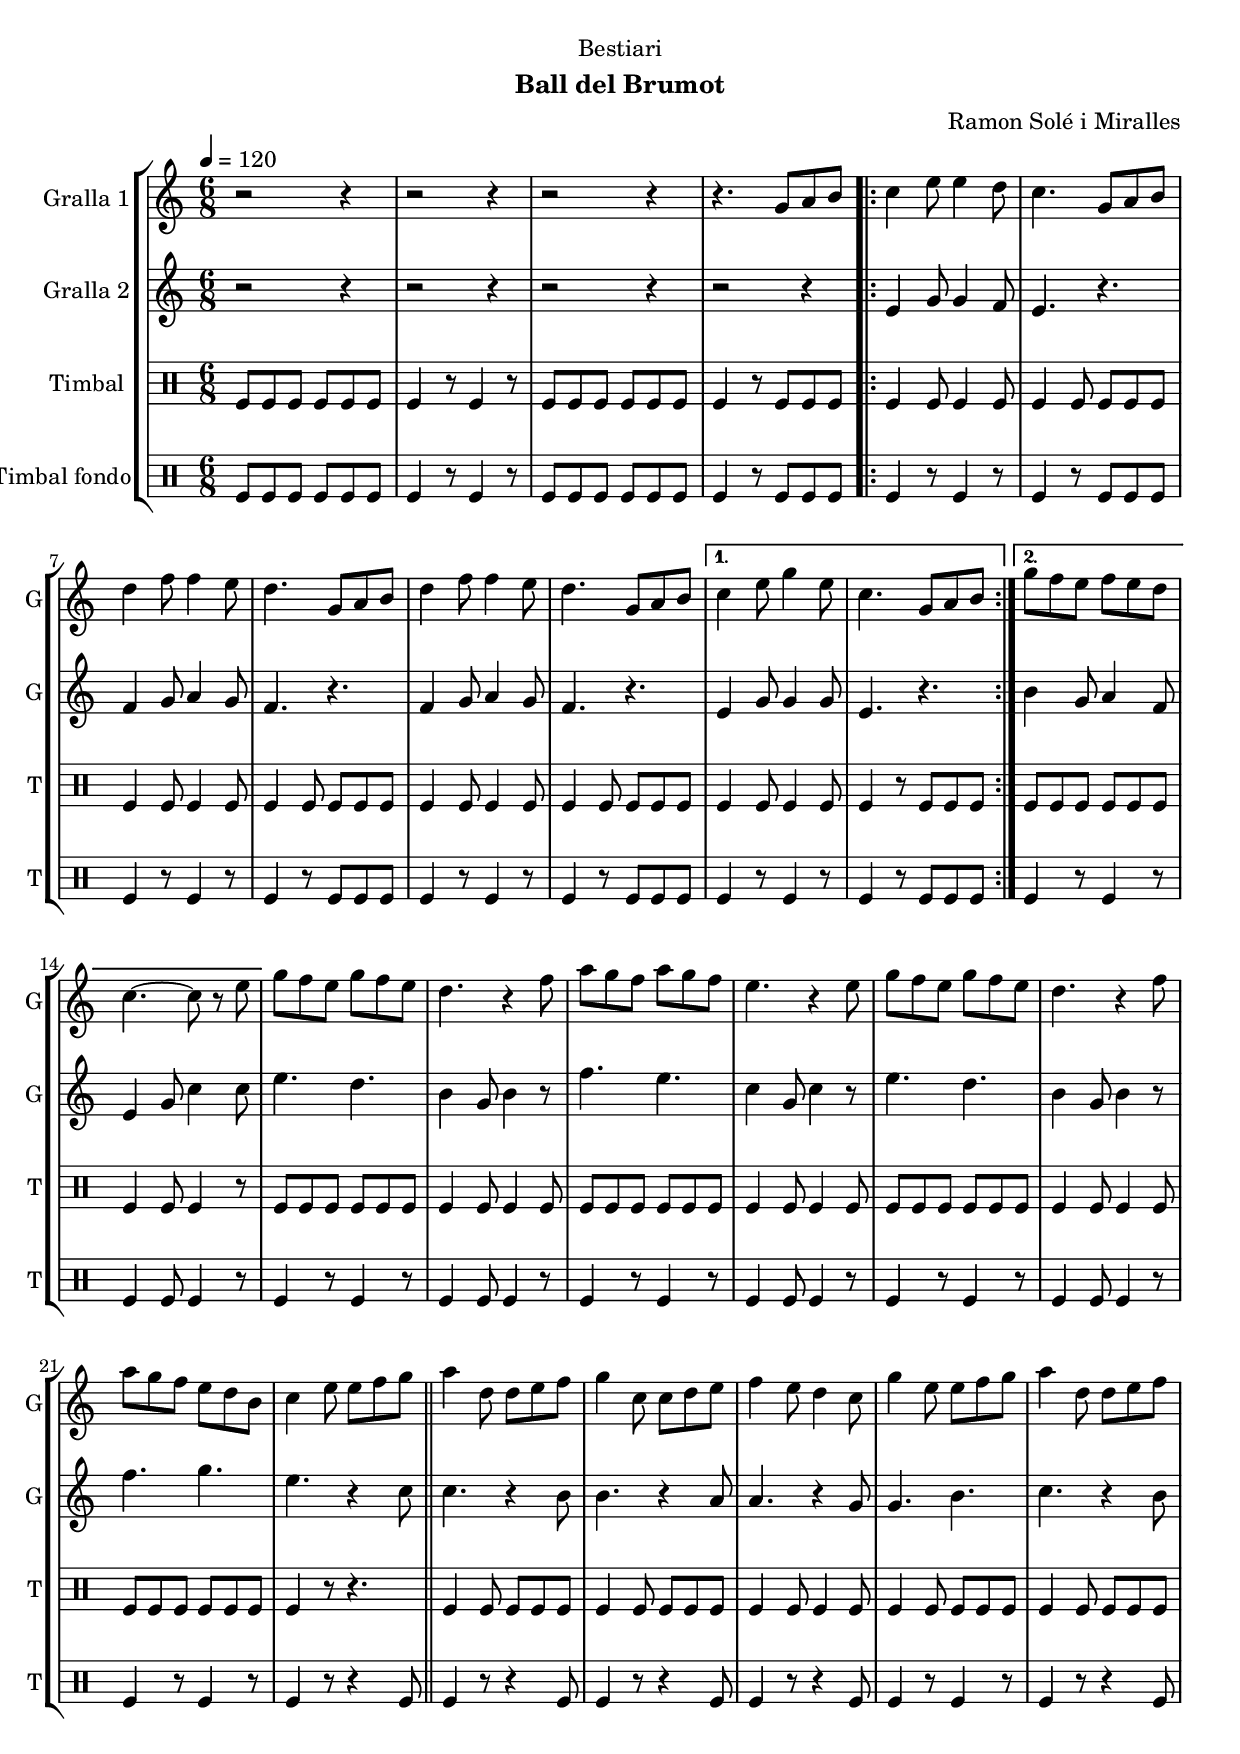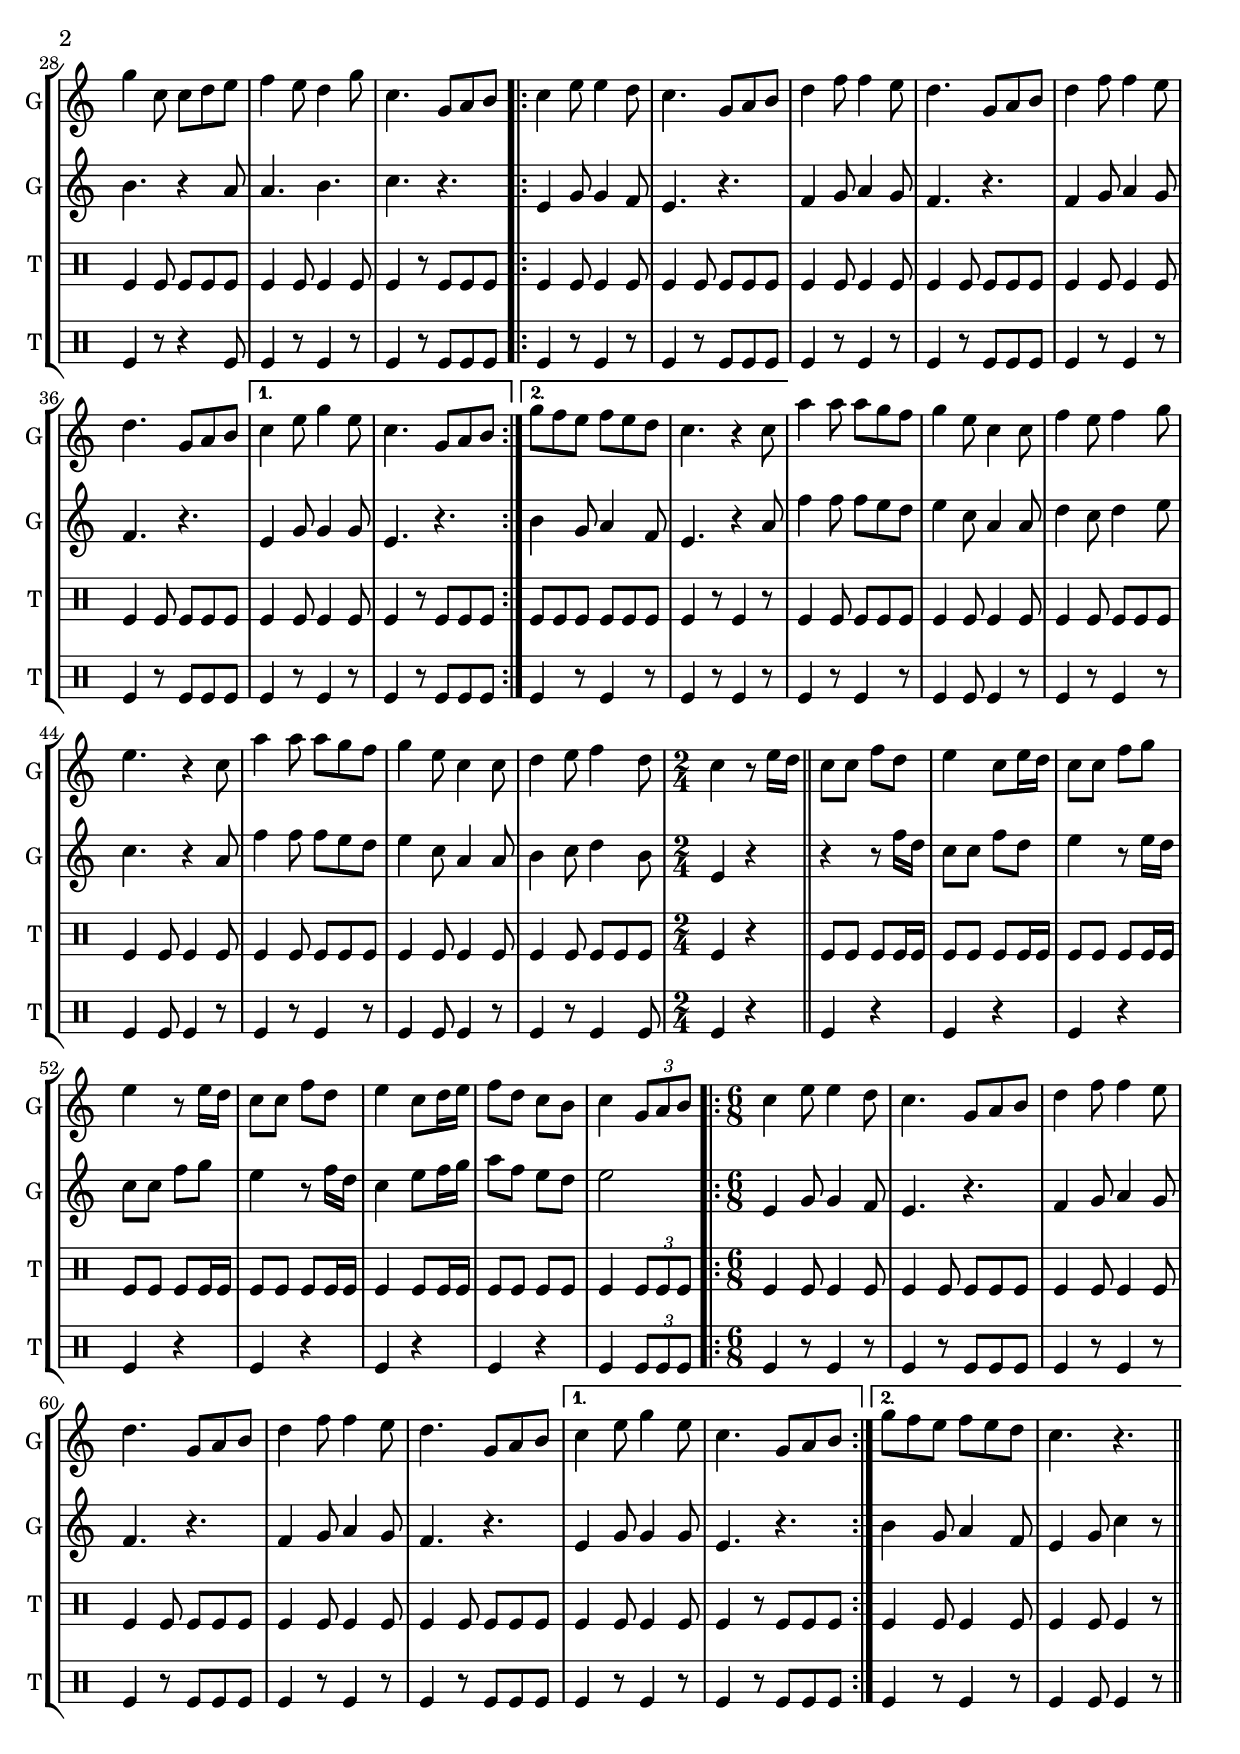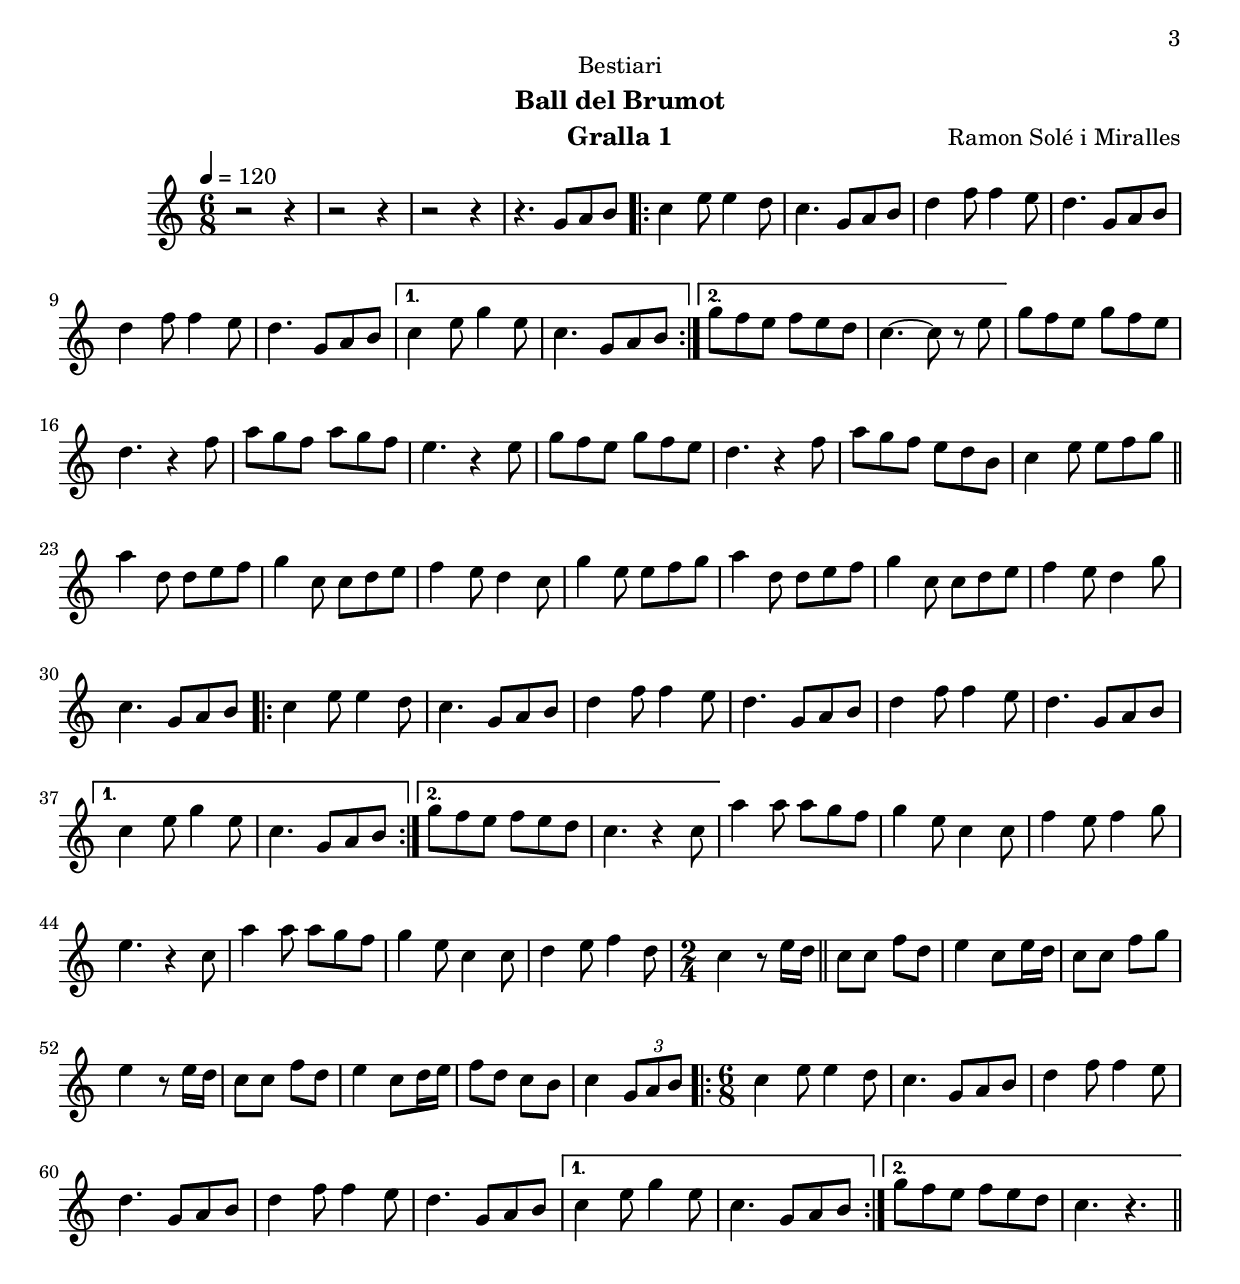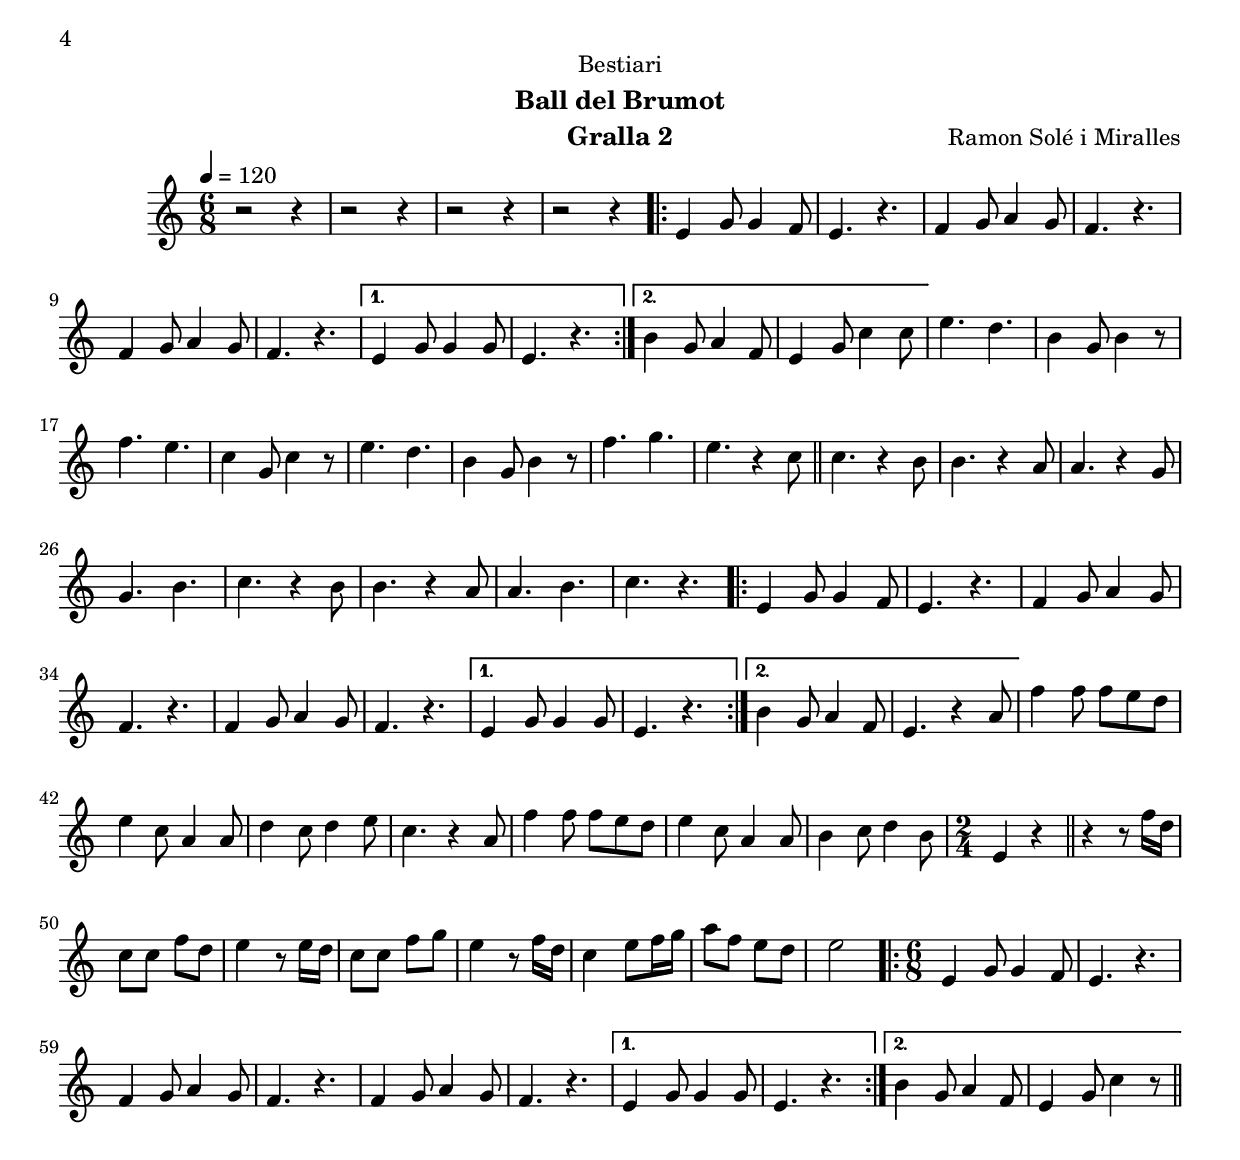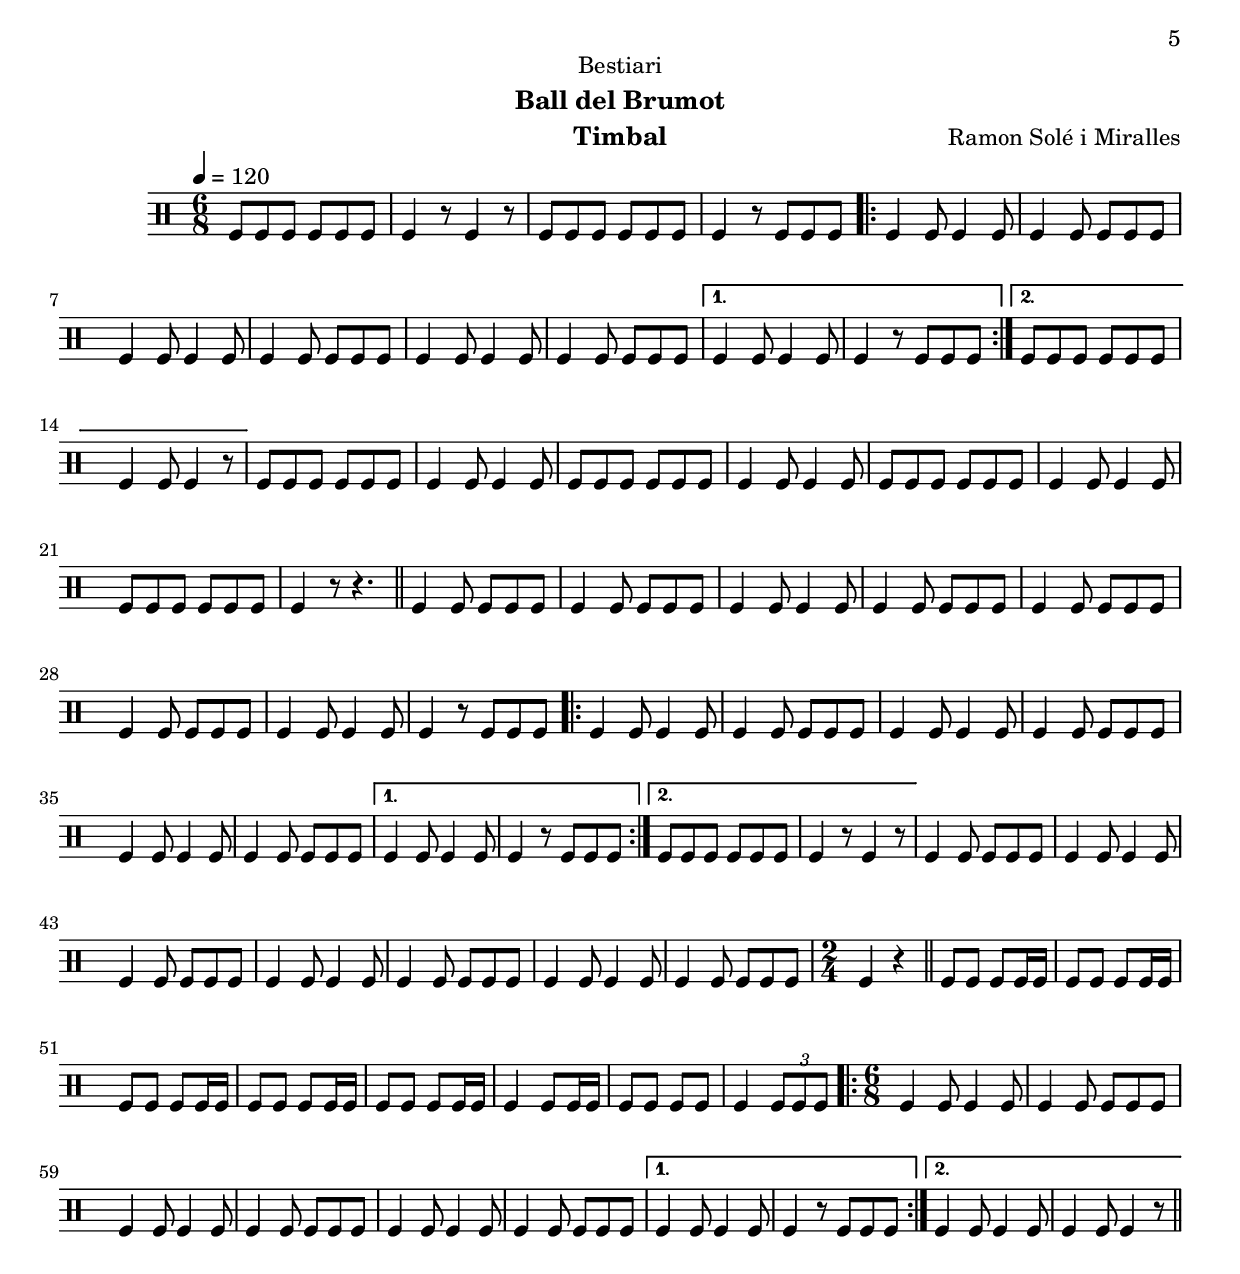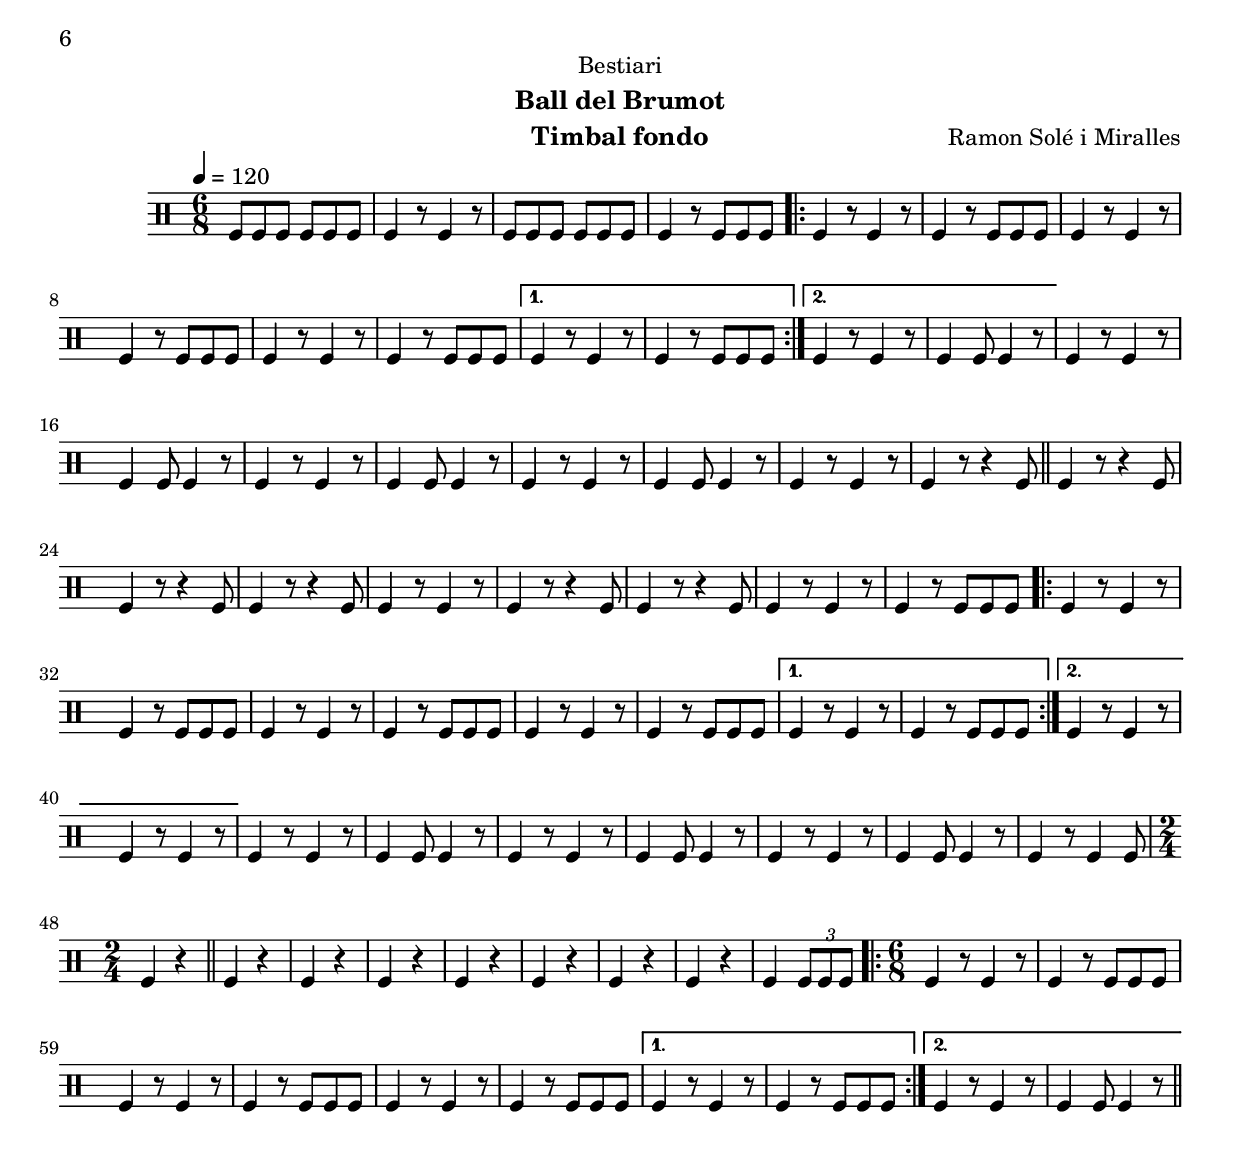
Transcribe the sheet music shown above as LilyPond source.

\version "2.16.2"

\header {
  dedication="Bestiari"
  title=""
  subtitle="Ball del Brumot"
  subsubtitle=""
  poet=""
  meter=""
  piece=""
  composer="Ramon Solé i Miralles"
  arranger=""
  opus=""
  instrument=""
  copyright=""
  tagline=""
}

liniaroAa =
\relative g'
{
  \tempo 4 = 120
  \clef treble
  \key c \major
  \time 6/8
  r2 r4  |
  r2 r4  |
  r2 r4  |
  r4. g8 a b  |
  %05
  \repeat volta 2 { c4 e8 e4 d8  |
  c4. g8 a b  |
  d4 f8 f4 e8  |
  d4. g,8 a b  |
  d4 f8 f4 e8  |
  %10
  d4. g,8 a b }
  \alternative { { c4 e8 g4 e8  |
  c4. g8 a b }
  { g'8 f e f e d  |
  c4. ~ c8 r e } }
  %15
  g8 f e g f e  |
  d4. r4 f8  |
  a8 g f a g f  |
  e4. r4 e8  |
  g8 f e g f e  |
  %20
  d4. r4 f8  |
  a8 g f e d b  |
  c4 e8 e f g  \bar "||"
  a4 d,8 d e f  |
  g4 c,8 c d e  |
  %25
  f4 e8 d4 c8  |
  g'4 e8 e f g  |
  a4 d,8 d e f  |
  g4 c,8 c d e  |
  f4 e8 d4 g8  |
  %30
  c,4. g8 a b  |
  \repeat volta 2 { c4 e8 e4 d8  |
  c4. g8 a b  |
  d4 f8 f4 e8  |
  d4. g,8 a b  |
  %35
  d4 f8 f4 e8  |
  d4. g,8 a b }
  \alternative { { c4 e8 g4 e8  |
  c4. g8 a b }
  { g'8 f e f e d  |
  %40
  c4. r4 c8 } }
  a'4 a8 a g f  |
  g4 e8 c4 c8  |
  f4 e8 f4 g8  |
  e4. r4 c8  |
  %45
  a'4 a8 a g f  |
  g4 e8 c4 c8  |
  d4 e8 f4 d8  |
  \time 2/4   c4 r8 e16 d \bar "||"
  c8 c f d  |
  %50
  e4 c8 e16 d  |
  c8 c f g  |
  e4 r8 e16 d  |
  c8 c f d  |
  e4 c8 d16 e  |
  %55
  f8 d c b  |
  c4 \times 2/3 { g8 a b }  |
  \time 6/8   \repeat volta 2 { c4 e8 e4 d8  |
  c4. g8 a b  |
  d4 f8 f4 e8  |
  %60
  d4. g,8 a b  |
  d4 f8 f4 e8  |
  d4. g,8 a b }
  \alternative { { c4 e8 g4 e8  |
  c4. g8 a b }
  %65
  { g'8 f e f e d  |
  c4. r } } \bar "||"
}

liniaroAb =
\relative e'
{
  \tempo 4 = 120
  \clef treble
  \key c \major
  \time 6/8
  r2 r4  |
  r2 r4  |
  r2 r4  |
  r2 r4  |
  %05
  \repeat volta 2 { e4 g8 g4 f8  |
  e4. r  |
  f4 g8 a4 g8  |
  f4. r  |
  f4 g8 a4 g8  |
  %10
  f4. r }
  \alternative { { e4 g8 g4 g8  |
  e4. r }
  { b'4 g8 a4 f8  |
  e4 g8 c4 c8 } }
  %15
  e4. d  |
  b4 g8 b4 r8  |
  f'4. e  |
  c4 g8 c4 r8  |
  e4. d  |
  %20
  b4 g8 b4 r8  |
  f'4. g  |
  e4. r4 c8  \bar "||"
  c4. r4 b8  |
  b4. r4 a8  |
  %25
  a4. r4 g8  |
  g4. b  |
  c4. r4 b8  |
  b4. r4 a8  |
  a4. b  |
  %30
  c4. r  |
  \repeat volta 2 { e,4 g8 g4 f8  |
  e4. r  |
  f4 g8 a4 g8  |
  f4. r  |
  %35
  f4 g8 a4 g8  |
  f4. r }
  \alternative { { e4 g8 g4 g8  |
  e4. r }
  { b'4 g8 a4 f8  |
  %40
  e4. r4 a8 } }
  f'4 f8 f e d  |
  e4 c8 a4 a8  |
  d4 c8 d4 e8  |
  c4. r4 a8  |
  %45
  f'4 f8 f e d  |
  e4 c8 a4 a8  |
  b4 c8 d4 b8  |
  \time 2/4   e,4 r  \bar "||"
  r4 r8 f'16 d  |
  %50
  c8 c f d  |
  e4 r8 e16 d  |
  c8 c f g  |
  e4 r8 f16 d  |
  c4 e8 f16 g  |
  %55
  a8 f e d  |
  e2  |
  \time 6/8   \repeat volta 2 { e,4 g8 g4 f8  |
  e4. r  |
  f4 g8 a4 g8  |
  %60
  f4. r  |
  f4 g8 a4 g8  |
  f4. r }
  \alternative { { e4 g8 g4 g8  |
  e4. r }
  %65
  { b'4 g8 a4 f8  |
  e4 g8 c4 r8 } } \bar "||"
}

liniaroAc =
\drummode
{
  \tempo 4 = 120
  \time 6/8
  tomfl8 tomfl tomfl tomfl tomfl tomfl  |
  tomfl4 r8 tomfl4 r8  |
  tomfl8 tomfl tomfl tomfl tomfl tomfl  |
  tomfl4 r8 tomfl tomfl tomfl  |
  %05
  \repeat volta 2 { tomfl4 tomfl8 tomfl4 tomfl8  |
  tomfl4 tomfl8 tomfl tomfl tomfl  |
  tomfl4 tomfl8 tomfl4 tomfl8  |
  tomfl4 tomfl8 tomfl tomfl tomfl  |
  tomfl4 tomfl8 tomfl4 tomfl8  |
  %10
  tomfl4 tomfl8 tomfl tomfl tomfl }
  \alternative { { tomfl4 tomfl8 tomfl4 tomfl8  |
  tomfl4 r8 tomfl tomfl tomfl }
  { tomfl8 tomfl tomfl tomfl tomfl tomfl  |
  tomfl4 tomfl8 tomfl4 r8 } }
  %15
  tomfl8 tomfl tomfl tomfl tomfl tomfl  |
  tomfl4 tomfl8 tomfl4 tomfl8  |
  tomfl8 tomfl tomfl tomfl tomfl tomfl  |
  tomfl4 tomfl8 tomfl4 tomfl8  |
  tomfl8 tomfl tomfl tomfl tomfl tomfl  |
  %20
  tomfl4 tomfl8 tomfl4 tomfl8  |
  tomfl8 tomfl tomfl tomfl tomfl tomfl  |
  tomfl4 r8 r4.  \bar "||"
  tomfl4 tomfl8 tomfl tomfl tomfl  |
  tomfl4 tomfl8 tomfl tomfl tomfl  |
  %25
  tomfl4 tomfl8 tomfl4 tomfl8  |
  tomfl4 tomfl8 tomfl tomfl tomfl  |
  tomfl4 tomfl8 tomfl tomfl tomfl  |
  tomfl4 tomfl8 tomfl tomfl tomfl  |
  tomfl4 tomfl8 tomfl4 tomfl8  |
  %30
  tomfl4 r8 tomfl tomfl tomfl  |
  \repeat volta 2 { tomfl4 tomfl8 tomfl4 tomfl8  |
  tomfl4 tomfl8 tomfl tomfl tomfl  |
  tomfl4 tomfl8 tomfl4 tomfl8  |
  tomfl4 tomfl8 tomfl tomfl tomfl  |
  %35
  tomfl4 tomfl8 tomfl4 tomfl8  |
  tomfl4 tomfl8 tomfl tomfl tomfl }
  \alternative { { tomfl4 tomfl8 tomfl4 tomfl8  |
  tomfl4 r8 tomfl tomfl tomfl }
  { tomfl8 tomfl tomfl tomfl tomfl tomfl  |
  %40
  tomfl4 r8 tomfl4 r8 } }
  tomfl4 tomfl8 tomfl tomfl tomfl  |
  tomfl4 tomfl8 tomfl4 tomfl8  |
  tomfl4 tomfl8 tomfl tomfl tomfl  |
  tomfl4 tomfl8 tomfl4 tomfl8  |
  %45
  tomfl4 tomfl8 tomfl tomfl tomfl  |
  tomfl4 tomfl8 tomfl4 tomfl8  |
  tomfl4 tomfl8 tomfl tomfl tomfl  |
  \time 2/4   tomfl4 r  \bar "||"
  tomfl8 tomfl tomfl tomfl16 tomfl  |
  %50
  tomfl8 tomfl tomfl tomfl16 tomfl  |
  tomfl8 tomfl tomfl tomfl16 tomfl  |
  tomfl8 tomfl tomfl tomfl16 tomfl  |
  tomfl8 tomfl tomfl tomfl16 tomfl  |
  tomfl4 tomfl8 tomfl16 tomfl  |
  %55
  tomfl8 tomfl tomfl tomfl  |
  tomfl4 \times 2/3 { tomfl8 tomfl tomfl }  |
  \time 6/8   \repeat volta 2 { tomfl4 tomfl8 tomfl4 tomfl8  |
  tomfl4 tomfl8 tomfl tomfl tomfl  |
  tomfl4 tomfl8 tomfl4 tomfl8  |
  %60
  tomfl4 tomfl8 tomfl tomfl tomfl  |
  tomfl4 tomfl8 tomfl4 tomfl8  |
  tomfl4 tomfl8 tomfl tomfl tomfl }
  \alternative { { tomfl4 tomfl8 tomfl4 tomfl8  |
  tomfl4 r8 tomfl tomfl tomfl }
  %65
  { tomfl4 tomfl8 tomfl4 tomfl8  |
  tomfl4 tomfl8 tomfl4 r8 } } \bar "||"
}

liniaroAd =
\drummode
{
  \tempo 4 = 120
  \time 6/8
  tomfl8 tomfl tomfl tomfl tomfl tomfl  |
  tomfl4 r8 tomfl4 r8  |
  tomfl8 tomfl tomfl tomfl tomfl tomfl  |
  tomfl4 r8 tomfl tomfl tomfl  |
  %05
  \repeat volta 2 { tomfl4 r8 tomfl4 r8  |
  tomfl4 r8 tomfl tomfl tomfl  |
  tomfl4 r8 tomfl4 r8  |
  tomfl4 r8 tomfl tomfl tomfl  |
  tomfl4 r8 tomfl4 r8  |
  %10
  tomfl4 r8 tomfl tomfl tomfl }
  \alternative { { tomfl4 r8 tomfl4 r8  |
  tomfl4 r8 tomfl tomfl tomfl }
  { tomfl4 r8 tomfl4 r8  |
  tomfl4 tomfl8 tomfl4 r8 } }
  %15
  tomfl4 r8 tomfl4 r8  |
  tomfl4 tomfl8 tomfl4 r8  |
  tomfl4 r8 tomfl4 r8  |
  tomfl4 tomfl8 tomfl4 r8  |
  tomfl4 r8 tomfl4 r8  |
  %20
  tomfl4 tomfl8 tomfl4 r8  |
  tomfl4 r8 tomfl4 r8  |
  tomfl4 r8 r4 tomfl8  \bar "||"
  tomfl4 r8 r4 tomfl8  |
  tomfl4 r8 r4 tomfl8  |
  %25
  tomfl4 r8 r4 tomfl8  |
  tomfl4 r8 tomfl4 r8  |
  tomfl4 r8 r4 tomfl8  |
  tomfl4 r8 r4 tomfl8  |
  tomfl4 r8 tomfl4 r8  |
  %30
  tomfl4 r8 tomfl tomfl tomfl  |
  \repeat volta 2 { tomfl4 r8 tomfl4 r8  |
  tomfl4 r8 tomfl tomfl tomfl  |
  tomfl4 r8 tomfl4 r8  |
  tomfl4 r8 tomfl tomfl tomfl  |
  %35
  tomfl4 r8 tomfl4 r8  |
  tomfl4 r8 tomfl tomfl tomfl }
  \alternative { { tomfl4 r8 tomfl4 r8  |
  tomfl4 r8 tomfl tomfl tomfl }
  { tomfl4 r8 tomfl4 r8  |
  %40
  tomfl4 r8 tomfl4 r8 } }
  tomfl4 r8 tomfl4 r8  |
  tomfl4 tomfl8 tomfl4 r8  |
  tomfl4 r8 tomfl4 r8  |
  tomfl4 tomfl8 tomfl4 r8  |
  %45
  tomfl4 r8 tomfl4 r8  |
  tomfl4 tomfl8 tomfl4 r8  |
  tomfl4 r8 tomfl4 tomfl8  |
  \time 2/4   tomfl4 r  \bar "||"
  tomfl4 r  |
  %50
  tomfl4 r  |
  tomfl4 r  |
  tomfl4 r  |
  tomfl4 r  |
  tomfl4 r  |
  %55
  tomfl4 r  |
  tomfl4 \times 2/3 { tomfl8 tomfl tomfl }  |
  \time 6/8   \repeat volta 2 { tomfl4 r8 tomfl4 r8  |
  tomfl4 r8 tomfl tomfl tomfl  |
  tomfl4 r8 tomfl4 r8  |
  %60
  tomfl4 r8 tomfl tomfl tomfl  |
  tomfl4 r8 tomfl4 r8  |
  tomfl4 r8 tomfl tomfl tomfl }
  \alternative { { tomfl4 r8 tomfl4 r8  |
  tomfl4 r8 tomfl tomfl tomfl }
  %65
  { tomfl4 r8 tomfl4 r8  |
  tomfl4 tomfl8 tomfl4 r8 } } \bar "||"
}

\bookpart {
  \score {
    \new StaffGroup {
      \override Score.RehearsalMark #'self-alignment-X = #LEFT
      <<
        \new Staff \with {instrumentName = #"Gralla 1" shortInstrumentName = #"G"} \liniaroAa
        \new Staff \with {instrumentName = #"Gralla 2" shortInstrumentName = #"G"} \liniaroAb
        \new DrumStaff \with {instrumentName = #"Timbal" shortInstrumentName = #"T"} \liniaroAc
        \new DrumStaff \with {instrumentName = #"Timbal fondo" shortInstrumentName = #"T"} \liniaroAd
      >>
    }
    \layout {}
  }
  \score { \unfoldRepeats
    \new StaffGroup {
      \override Score.RehearsalMark #'self-alignment-X = #LEFT
      <<
        \new Staff \with {instrumentName = #"Gralla 1" shortInstrumentName = #"G"} \liniaroAa
        \new Staff \with {instrumentName = #"Gralla 2" shortInstrumentName = #"G"} \liniaroAb
        \new DrumStaff \with {instrumentName = #"Timbal" shortInstrumentName = #"T"} \liniaroAc
        \new DrumStaff \with {instrumentName = #"Timbal fondo" shortInstrumentName = #"T"} \liniaroAd
      >>
    }
    \midi {
      \set Staff.midiInstrument = "oboe"
      \set DrumStaff.midiInstrument = "drums"
    }
  }
}

\bookpart {
  \header {instrument="Gralla 1"}
  \score {
    \new StaffGroup {
      \override Score.RehearsalMark #'self-alignment-X = #LEFT
      <<
        \new Staff \liniaroAa
      >>
    }
    \layout {}
  }
  \score { \unfoldRepeats
    \new StaffGroup {
      \override Score.RehearsalMark #'self-alignment-X = #LEFT
      <<
        \new Staff \liniaroAa
      >>
    }
    \midi {
      \set Staff.midiInstrument = "oboe"
      \set DrumStaff.midiInstrument = "drums"
    }
  }
}

\bookpart {
  \header {instrument="Gralla 2"}
  \score {
    \new StaffGroup {
      \override Score.RehearsalMark #'self-alignment-X = #LEFT
      <<
        \new Staff \liniaroAb
      >>
    }
    \layout {}
  }
  \score { \unfoldRepeats
    \new StaffGroup {
      \override Score.RehearsalMark #'self-alignment-X = #LEFT
      <<
        \new Staff \liniaroAb
      >>
    }
    \midi {
      \set Staff.midiInstrument = "oboe"
      \set DrumStaff.midiInstrument = "drums"
    }
  }
}

\bookpart {
  \header {instrument="Timbal"}
  \score {
    \new StaffGroup {
      \override Score.RehearsalMark #'self-alignment-X = #LEFT
      <<
        \new DrumStaff \liniaroAc
      >>
    }
    \layout {}
  }
  \score { \unfoldRepeats
    \new StaffGroup {
      \override Score.RehearsalMark #'self-alignment-X = #LEFT
      <<
        \new DrumStaff \liniaroAc
      >>
    }
    \midi {
      \set Staff.midiInstrument = "oboe"
      \set DrumStaff.midiInstrument = "drums"
    }
  }
}

\bookpart {
  \header {instrument="Timbal fondo"}
  \score {
    \new StaffGroup {
      \override Score.RehearsalMark #'self-alignment-X = #LEFT
      <<
        \new DrumStaff \liniaroAd
      >>
    }
    \layout {}
  }
  \score { \unfoldRepeats
    \new StaffGroup {
      \override Score.RehearsalMark #'self-alignment-X = #LEFT
      <<
        \new DrumStaff \liniaroAd
      >>
    }
    \midi {
      \set Staff.midiInstrument = "oboe"
      \set DrumStaff.midiInstrument = "drums"
    }
  }
}

